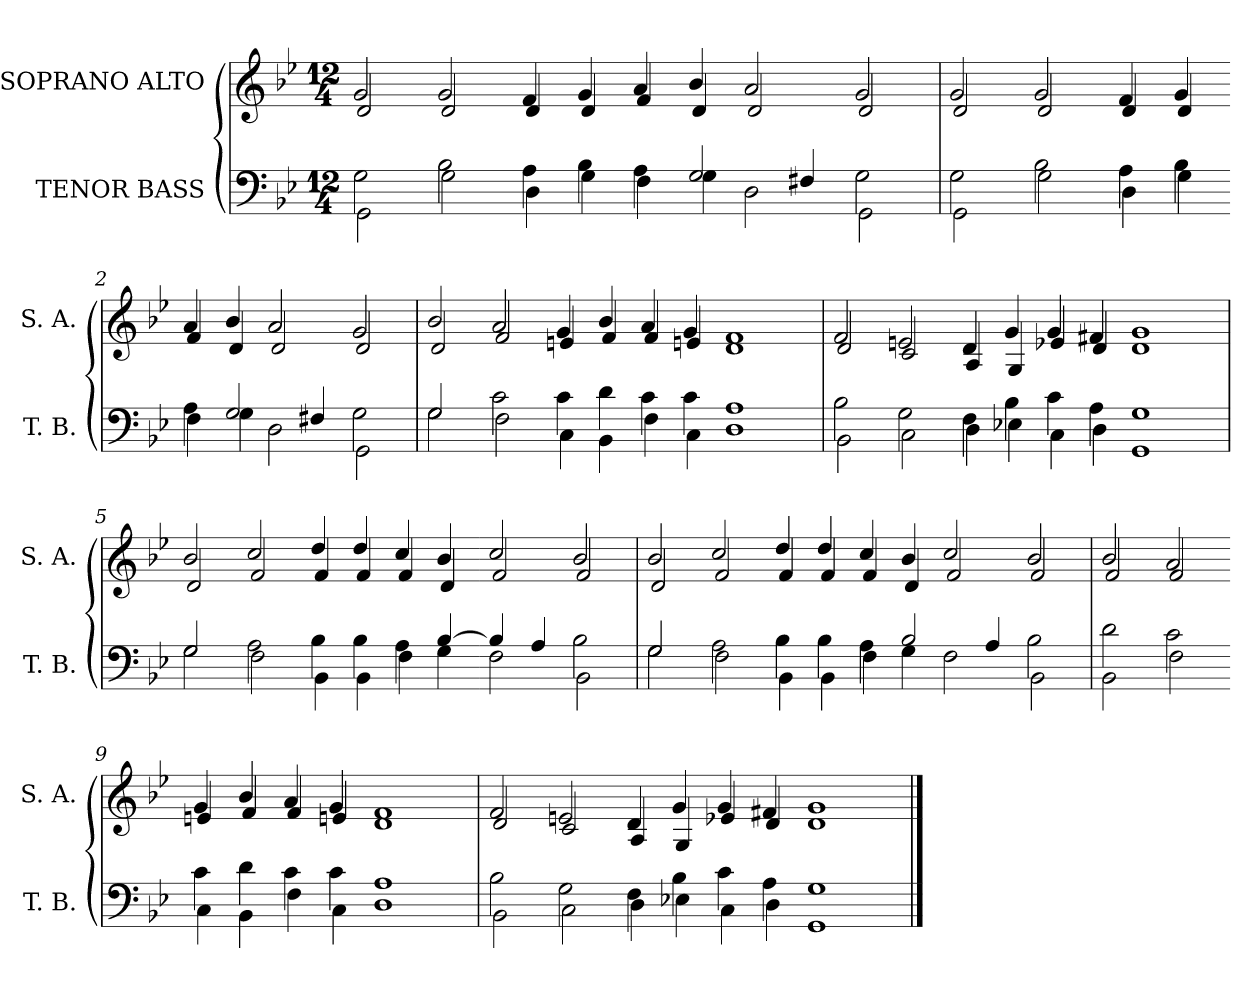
**kern	**kern
*part2	*part1
*staff2	*staff1
*I"TENOR BASS	*I"SOPRANO ALTO
*I'T. B.	*I'S. A.
!!LO:PB:g=z
*clefF4	*clefG2
*k[b-e-]	*k[b-e-]
*B-:	*B-:
*M12/4	*M12/4
=	=
*^	*^
2Gi\	2GGi\	2gi/	2di/
2B-i\	2Gi\	2gi/	2di/
4Ai\	4Di\	4fi/	4di/
4B-i\	4Gi\	4gi/	4di/
4Ai\	4Fi\	4ai/	4fi/
2Gi/	4Gi\	4b-i/	4di/
.	2Di\	2ai/	2di/
4F#Xi/	.	.	.
2Gi\	2GGi\	2gi/	2di/
=1	=1	=1	=1
2Gi\	2GGi\	2gi/	2di/
2B-i\	2Gi\	2gi/	2di/
4Ai\	4Di\	4fi/	4di/
4B-i\	4Gi\	4gi/	4di/
!!LO:LB:g=z	!!
=2-	=2-	=2-	=2-
4Ai\	4Fi\	4ai/	4fi/
2Gi/	4Gi\	4b-i/	4di/
.	2Di\	2ai/	2di/
4F#Xi/	.	.	.
2Gi\	2GGi\	2gi/	2di/
=3	=3	=3	=3
2Gi/	2Gi\	2b-i/	2di/
2ci\	2Fi\	2ai/	2fi/
4ci\	4Ci\	4gi/	4eni/
4di\	4BB-i\	4b-i/	4fi/
4ci\	4Fi\	4ai/	4fi/
4ci\	4Ci\	4gi/	4eni/
1Ai	1Di	1fi	1di
!!LO:LB:g=z	!!
=4	=4	=4	=4
2B-i\	2BB-i\	2fi/	2di/
2Gi\	2Ci\	2eni/	2ci/
4Fi\	4Di\	4di/	4Ai/
4B-i\	4E-Xi\	4gi/	4Gi/
4ci\	4Ci\	4gi/	4e-Xi/
4Ai\	4Di\	4f#Xi/	4di/
1Gi	1GGi	1gi	1di
=5	=5	=5	=5
2Gi/	2Gi\	2b-i/	2di/
2Ai\	2Fi\	2cci/	2fi/
4B-i\	4BB-i\	4ddi/	4fi/
4B-i\	4BB-i\	4ddi/	4fi/
4Ai\	4Fi\	4cci/	4fi/
[4B-i/	4Gi\	4b-i/	4di/
!!LO:LB:g=z	!!
=6-	=6-	=6-	=6-
4B-i/]	2Fi\	2cci/	2fi/
4Ai/	.	.	.
2B-i\	2BB-i\	2b-i/	2fi/
=7	=7	=7	=7
2Gi/	2Gi\	2b-i/	2di/
2Ai\	2Fi\	2cci/	2fi/
4B-i\	4BB-i\	4ddi/	4fi/
4B-i\	4BB-i\	4ddi/	4fi/
4Ai\	4Fi\	4cci/	4fi/
2B-i/	4Gi\	4b-i/	4di/
.	2Fi\	2cci/	2fi/
4Ai/	.	.	.
2B-i\	2BB-i\	2b-i/	2fi/
=8	=8	=8	=8
2di\	2BB-i\	2b-i/	2fi/
2ci\	2Fi\	2ai/	2fi/
!!LO:LB:g=z	!!
=9-	=9-	=9-	=9-
4ci\	4Ci\	4gi/	4eni/
4di\	4BB-i\	4b-i/	4fi/
4ci\	4Fi\	4ai/	4fi/
4ci\	4Ci\	4gi/	4eni/
1Ai	1Di	1fi	1di
=10	=10	=10	=10
2B-i\	2BB-i\	2fi/	2di/
2Gi\	2Ci\	2eni/	2ci/
4Fi\	4Di\	4di/	4Ai/
4B-i\	4E-Xi\	4gi/	4Gi/
4ci\	4Ci\	4gi/	4e-Xi/
4Ai\	4Di\	4f#Xi/	4di/
1Gi	1GGi	1gi	1di
*v	*v	*	*
*	*v	*v
==	==
*-	*-
